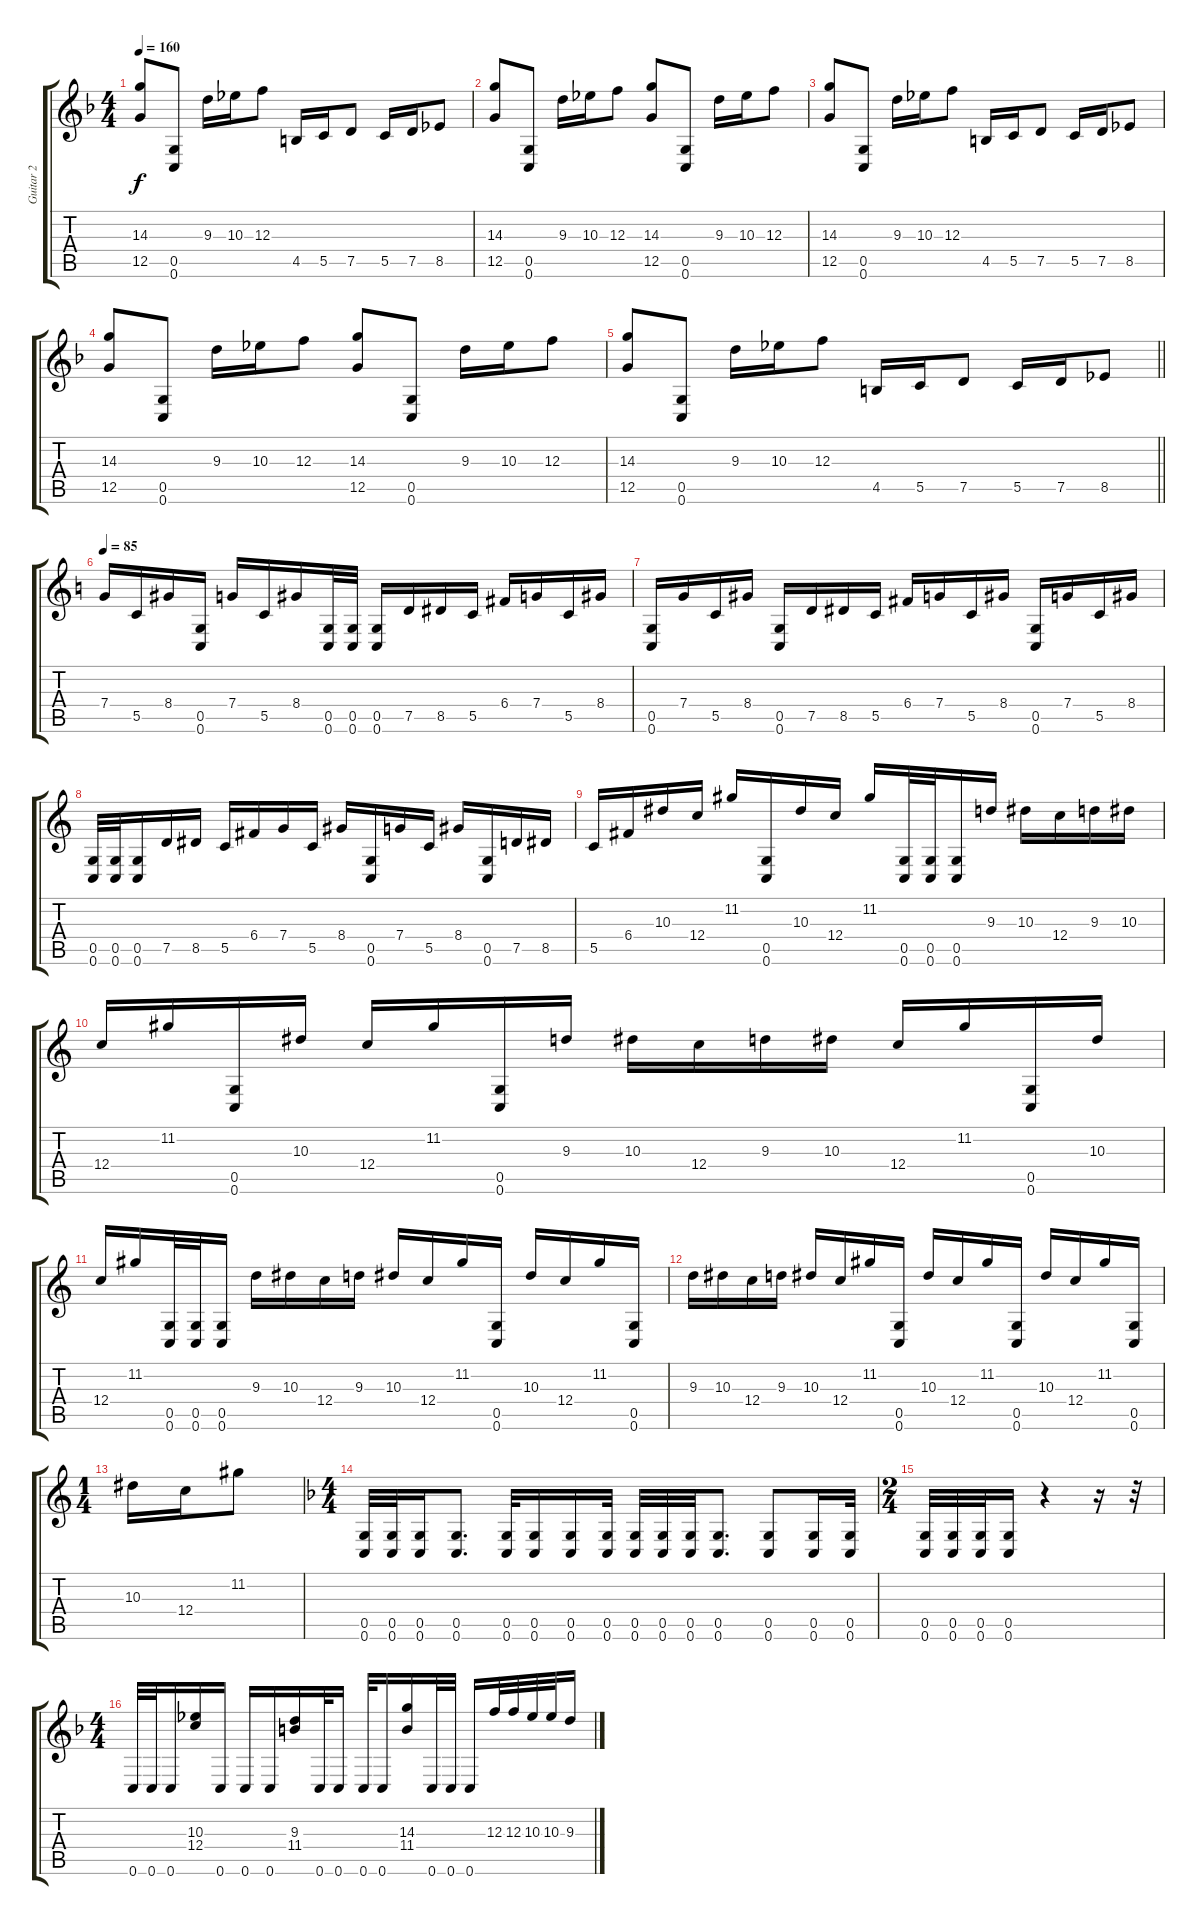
\track ("Guitar 2" "Guitar 2") {instrument overdrivenguitar}
\staff {score tabs}
\tuning (D4 A3 F3 C3 G2 C2) {hide}
\ts (4 4)
\tempo 160
\clef g2
\ks dminor
(14.3 12.5).8{dy f} (0.5 0.6).8 9.3.16 10.3.16 12.3.8 4.5.16 5.5.16 7.5.8 5.5.16 7.5.16 8.5.8 |
(14.3 12.5).8 (0.5 0.6).8 9.3.16 10.3.16 12.3.8 (14.3 12.5).8 (0.5 0.6).8 9.3.16 10.3.16 12.3.8 |
(14.3 12.5).8 (0.5 0.6).8 9.3.16 10.3.16 12.3.8 4.5.16 5.5.16 7.5.8 5.5.16 7.5.16 8.5.8 |
(14.3 12.5).8 (0.5 0.6).8 9.3.16 10.3.16 12.3.8 (14.3 12.5).8 (0.5 0.6).8 9.3.16 10.3.16 12.3.8 |
\barLineRight lightlight
(14.3 12.5).8 (0.5 0.6).8 9.3.16 10.3.16 12.3.8 4.5.16 5.5.16 7.5.8 5.5.16 7.5.16 8.5.8 |
\tempo 85
\ks c
7.4.16 5.5.16 8.4.16 (0.5 0.6).16 7.4.16 5.5.16 8.4.16 (0.5 0.6).32 (0.5 0.6).32 (0.5 0.6).16 7.5.16 8.5.16 5.5.16 6.4.16 7.4.16 5.5.16 8.4.16 |
(0.5 0.6).16 7.4.16 5.5.16 8.4.16 (0.5 0.6).16 7.5.16 8.5.16 5.5.16 6.4.16 7.4.16 5.5.16 8.4.16 (0.5 0.6).16 7.4.16 5.5.16 8.4.16 |
(0.5 0.6).32 (0.5 0.6).32 (0.5 0.6).16 7.5.16 8.5.16 5.5.16 6.4.16 7.4.16 5.5.16 8.4.16 (0.5 0.6).16 7.4.16 5.5.16 8.4.16 (0.5 0.6).16 7.5.16 8.5.16 |
5.5.16 6.4.16 10.3.16 12.4.16 11.2.16 (0.5 0.6).16 10.3.16 12.4.16 11.2.16 (0.5 0.6).32 (0.5 0.6).32 (0.5 0.6).16 9.3.16 10.3.16 12.4.16 9.3.16 10.3.16 |
12.4.16 11.2.16 (0.5 0.6).16 10.3.16 12.4.16 11.2.16 (0.5 0.6).16 9.3.16 10.3.16 12.4.16 9.3.16 10.3.16 12.4.16 11.2.16 (0.5 0.6).16 10.3.16 |
12.4.16 11.2.16 (0.5 0.6).32 (0.5 0.6).32 (0.5 0.6).16 9.3.16 10.3.16 12.4.16 9.3.16 10.3.16 12.4.16 11.2.16 (0.5 0.6).16 10.3.16 12.4.16 11.2.16 (0.5 0.6).16 |
9.3.16 10.3.16 12.4.16 9.3.16 10.3.16 12.4.16 11.2.16 (0.5 0.6).16 10.3.16 12.4.16 11.2.16 (0.5 0.6).16 10.3.16 12.4.16 11.2.16 (0.5 0.6).16 |
\ts (1 4)
10.3.16 12.4.16 11.2.8 |
\ts (4 4)
\ks dminor
(0.5 0.6).32 (0.5 0.6).32 (0.5 0.6).16 (0.5 0.6).8{d} (0.5 0.6).32 (0.5 0.6).16 (0.5 0.6).16 (0.5 0.6).32 (0.5 0.6).32 (0.5 0.6).32 (0.5 0.6).32 (0.5 0.6).8{d} (0.5 0.6).8 (0.5 0.6).16 (0.5 0.6).32 |
\ts (2 4)
(0.5 0.6).32 (0.5 0.6).32 (0.5 0.6).32 (0.5 0.6).16 r.4 r.16 r.32 |
\ts (4 4)
0.6.32 0.6.32 0.6.16 (10.3 12.4).16 0.6.16 0.6.16 0.6.16 (9.3 11.4).16 0.6.32 0.6.16 0.6.32 0.6.16 (14.3 11.4).16 0.6.32 0.6.32 0.6.16 12.3.32 12.3.32 10.3.32 10.3.32 9.3.16
